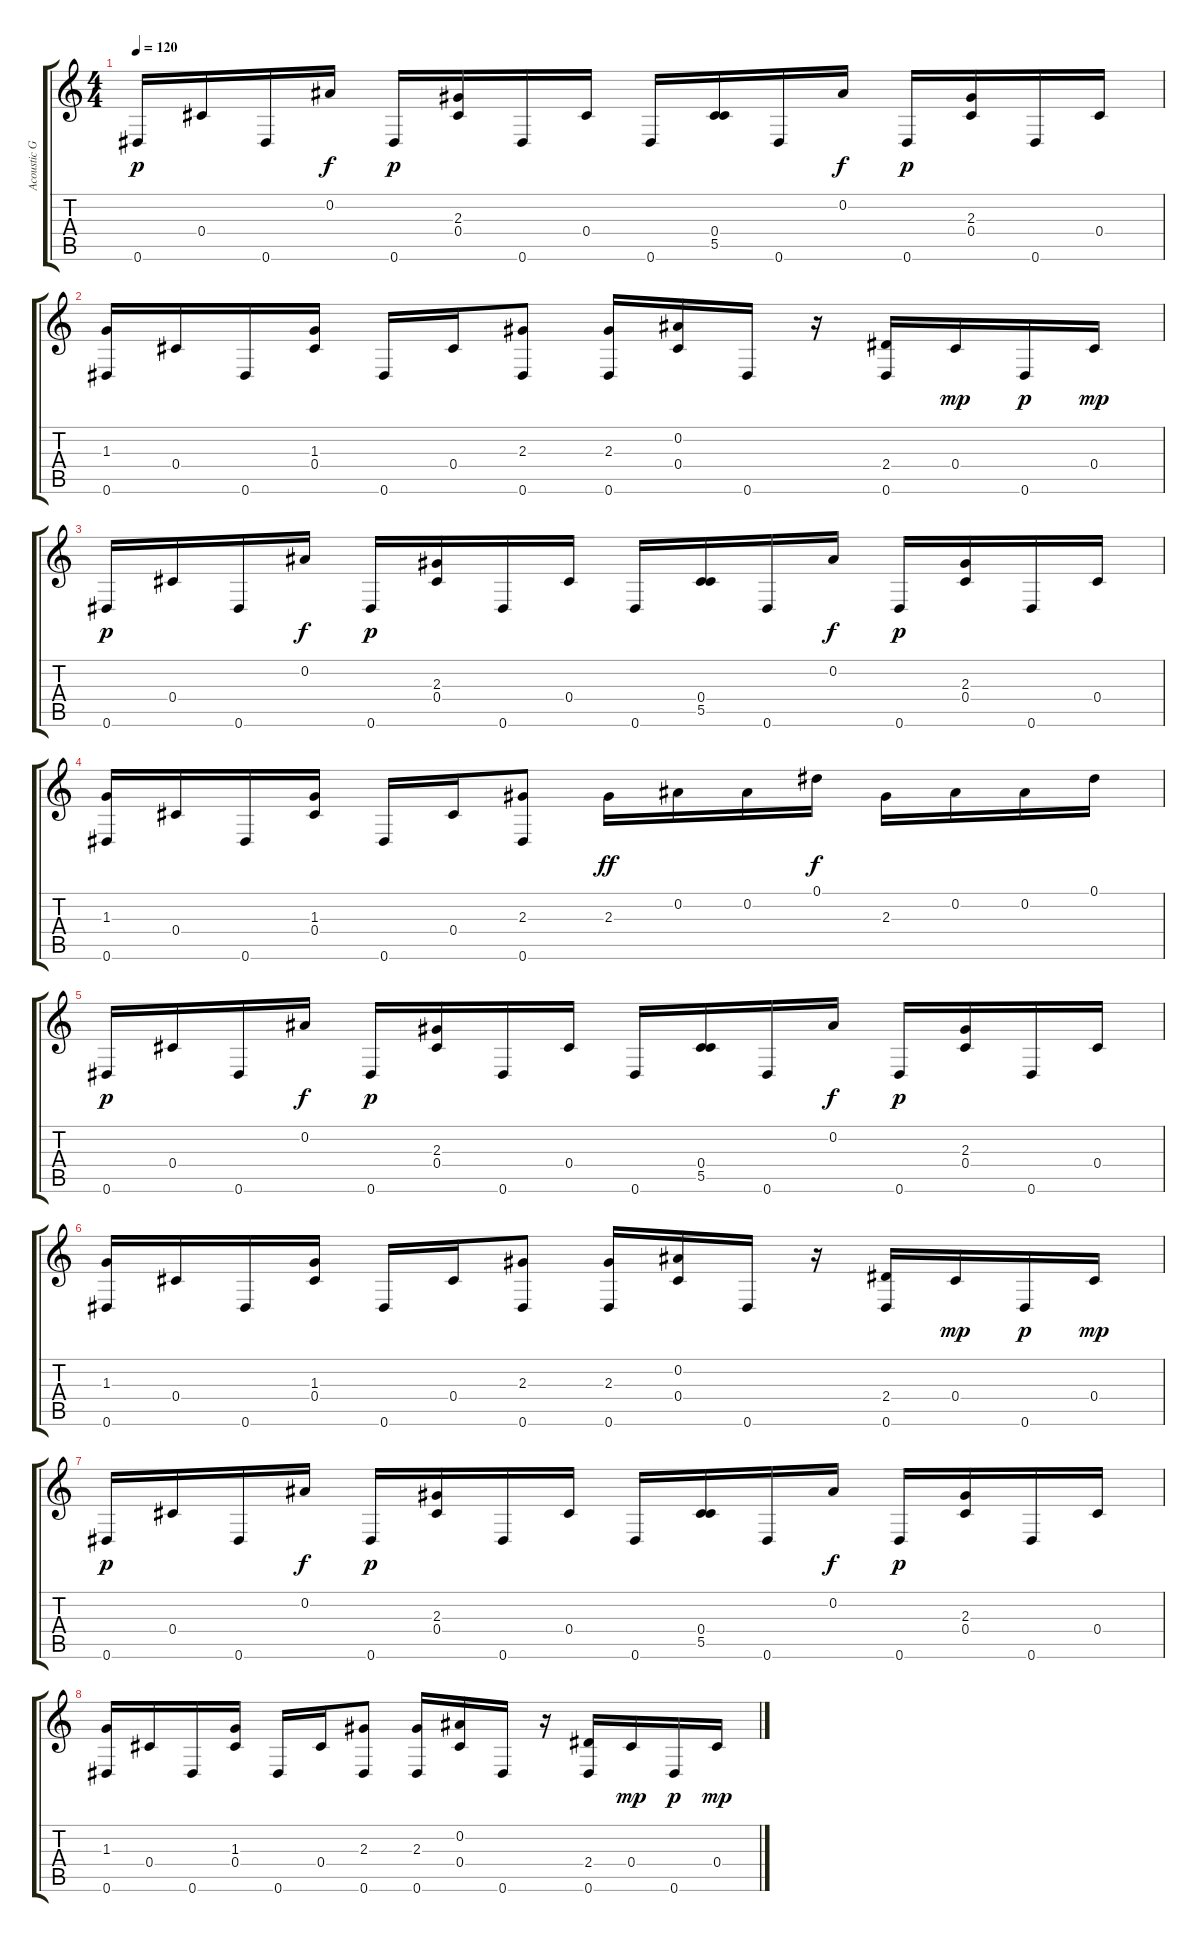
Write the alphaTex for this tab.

\track ("Acoustic Guitar" "Acoustic G") {instrument acousticguitarsteel}
\staff {score tabs}
\tuning (Eb4 Bb3 Gb3 Db3 Ab2 Eb2) {hide}
\ts (4 4)
\tempo 120
\clef g2
\ks c
0.6.16{dy p} 0.4.16 0.6.16 0.2.16{dy f} 0.6.16{dy p} (2.3 0.4).16 0.6.16 0.4.16 0.6.16 (0.4 5.5).16 0.6.16 0.2.16{dy f} 0.6.16{dy p} (2.3 0.4).16 0.6.16 0.4.16 |
(1.3 0.6).16 0.4.16 0.6.16 (1.3 0.4).16 0.6.16 0.4.16 (2.3 0.6).8 (2.3 0.6).16 (0.2 0.4).16 0.6.16 r.16 (2.4 0.6).16 0.4.16{dy mp} 0.6.16{dy p} 0.4.16{dy mp} |
0.6.16{dy p} 0.4.16 0.6.16 0.2.16{dy f} 0.6.16{dy p} (2.3 0.4).16 0.6.16 0.4.16 0.6.16 (0.4 5.5).16 0.6.16 0.2.16{dy f} 0.6.16{dy p} (2.3 0.4).16 0.6.16 0.4.16 |
(1.3 0.6).16 0.4.16 0.6.16 (1.3 0.4).16 0.6.16 0.4.16 (2.3 0.6).8 2.3.16{dy ff} 0.2.16 0.2.16 0.1.16{dy f} 2.3.16 0.2.16 0.2.16 0.1.16 |
0.6.16{dy p} 0.4.16 0.6.16 0.2.16{dy f} 0.6.16{dy p} (2.3 0.4).16 0.6.16 0.4.16 0.6.16 (0.4 5.5).16 0.6.16 0.2.16{dy f} 0.6.16{dy p} (2.3 0.4).16 0.6.16 0.4.16 |
(1.3 0.6).16 0.4.16 0.6.16 (1.3 0.4).16 0.6.16 0.4.16 (2.3 0.6).8 (2.3 0.6).16 (0.2 0.4).16 0.6.16 r.16 (2.4 0.6).16 0.4.16{dy mp} 0.6.16{dy p} 0.4.16{dy mp} |
0.6.16{dy p} 0.4.16 0.6.16 0.2.16{dy f} 0.6.16{dy p} (2.3 0.4).16 0.6.16 0.4.16 0.6.16 (0.4 5.5).16 0.6.16 0.2.16{dy f} 0.6.16{dy p} (2.3 0.4).16 0.6.16 0.4.16 |
(1.3 0.6).16 0.4.16 0.6.16 (1.3 0.4).16 0.6.16 0.4.16 (2.3 0.6).8 (2.3 0.6).16 (0.2 0.4).16 0.6.16 r.16 (2.4 0.6).16 0.4.16{dy mp} 0.6.16{dy p} 0.4.16{dy mp}
